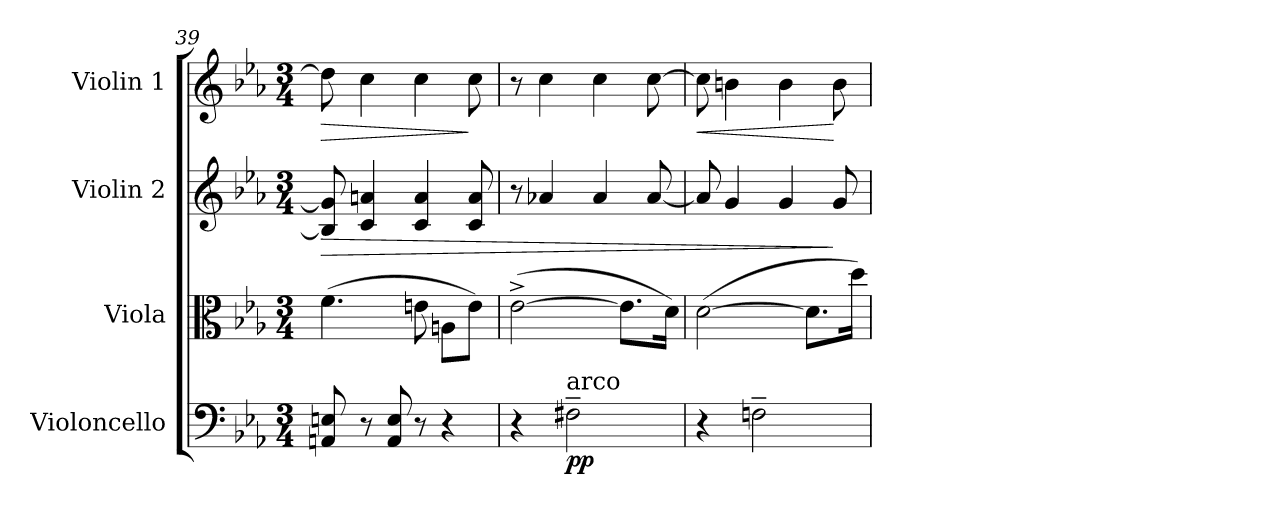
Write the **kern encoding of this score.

**kern	**dynam	**kern	**kern	**dynam	**kern	**dynam
*part4	*part4	*part3	*part2	*part2	*part1	*part1
*staff4	*staff4	*staff3	*staff2	*staff2	*staff1	*staff1
*I"Violoncello	*	*I"Viola	*I"Violin 2	*	*I"Violin 1	*
*I'Vc	*	*I'Vla	*I'Vln	*	*I'Vln	*
*clefF4	*	*clefC3	*clefG2	*	*clefG2	*
*k[b-e-a-]	*	*k[b-e-a-]	*k[b-e-a-]	*	*k[b-e-a-]	*
*M3/4	*	*M3/4	*M3/4	*	*M3/4	*
=39	=39	=39	=39	=39	=39	=39
*	*	*^	*	*	*	*
!	!	!	!	!	!LO:HP:b	!	!LO:HP:b
8AAn/ 8En/	.	(4.f\	4ryy	8B/] 8g#/]	>	8dd\]	>
8r	.	.	.	4c/ 4an/	.	4cc\	.
8AA/ 8E/	.	.	4ryy	.	.	.	.
8r	.	8en\	.	4c/ 4a/	.	4cc\	.
4r	.	8An\L	4ryy	.	.	.	.
.	.	8e\J)	.	8c/ 8a/	.	8cc\	]
*	*	*v	*v	*	*	*	*
!!LO:LB:g=z
=40	=40	=40	=40	=40	=40	=40
4r	.	([2e-^\	8r	.	8r	.
.	.	.	4a-X/	.	4cc\	.
!LO:TX:a:t=arco	!	!	!	!	!	!
!	!LO:DY:b	!	!	!	!	!
2F#X~\	pp	.	.	.	.	.
.	.	.	4a-/	.	4cc\	.
.	.	8.e-\L]	.	.	.	.
.	.	.	[8a-/	.	[8cc\	.
.	.	16d\Jk)	.	.	.	.
=41	=41	=41	=41	=41	=41	=41
!	!	!	!	!	!	!LO:HP:b
4r	.	([2d\	8a-/]	.	8cc\]	<
.	.	.	4g/	.	4bn\	.
2Fn~\	.	.	.	.	.	.
.	.	.	4g/	.	4b\	.
.	.	8.d\L]	.	.	.	.
.	.	.	8g/	]	8b\	[
.	.	16dd\Jk)	.	.	.	.
=	=	=	=	=	=	=
*-	*-	*-	*-	*-	*-	*-
